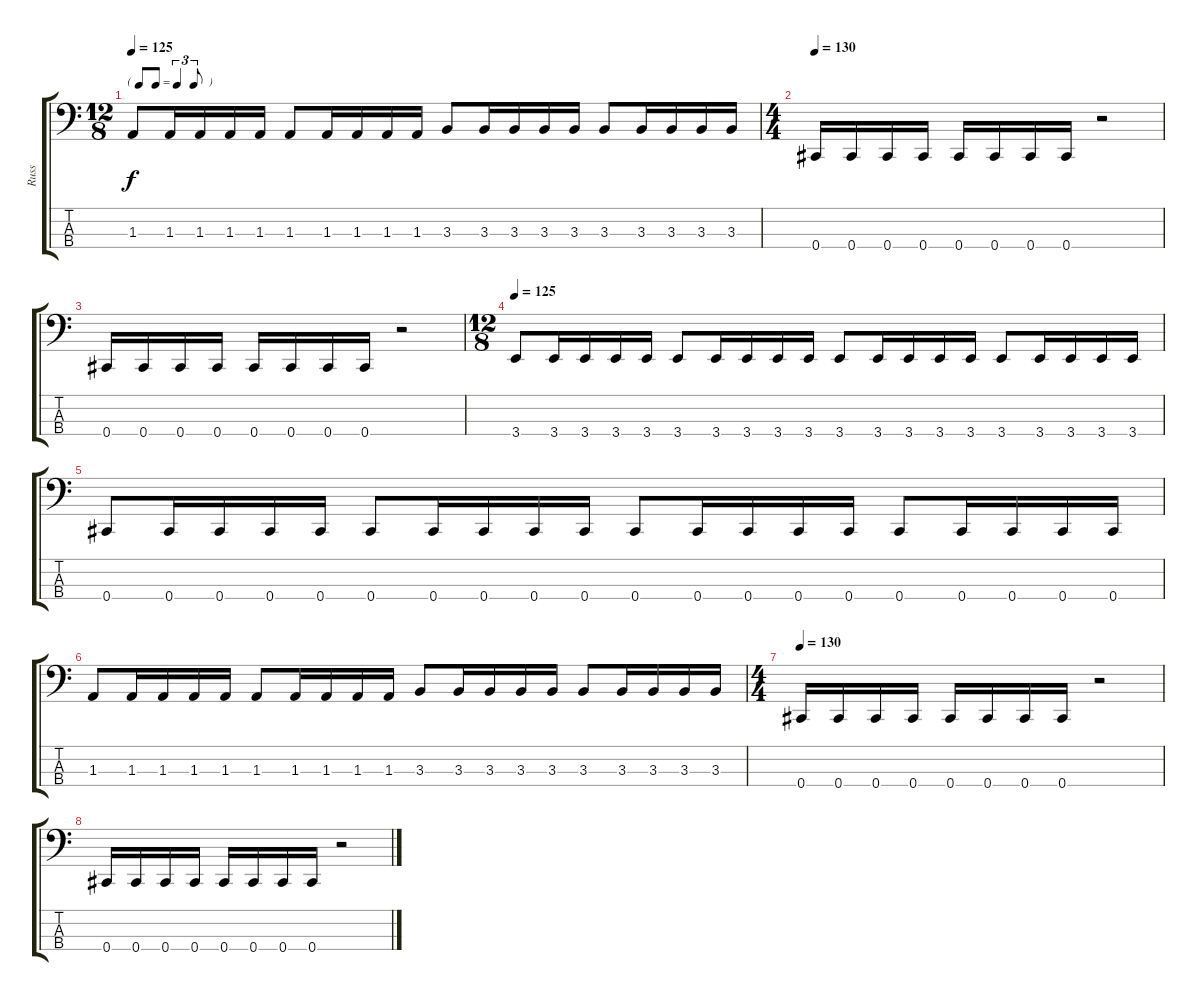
\track ("Russ" "Russ") {instrument electricbassfinger}
\staff {score tabs}
\tuning (Gb2 Db2 Ab1 Db1) {hide}
\ts (12 8)
\tf triplet8th
\tempo 125
\clef f4
\ks c
1.3.8{dy f} 1.3.16 1.3.16 1.3.16 1.3.16 1.3.8 1.3.16 1.3.16 1.3.16 1.3.16 3.3.8 3.3.16 3.3.16 3.3.16 3.3.16 3.3.8 3.3.16 3.3.16 3.3.16 3.3.16 |
\ts (4 4)
\tempo 130
0.4.16 0.4.16 0.4.16 0.4.16 0.4.16 0.4.16 0.4.16 0.4.16 r.2 |
0.4.16 0.4.16 0.4.16 0.4.16 0.4.16 0.4.16 0.4.16 0.4.16 r.2 |
\ts (12 8)
\tempo 125
3.4.8 3.4.16 3.4.16 3.4.16 3.4.16 3.4.8 3.4.16 3.4.16 3.4.16 3.4.16 3.4.8 3.4.16 3.4.16 3.4.16 3.4.16 3.4.8 3.4.16 3.4.16 3.4.16 3.4.16 |
0.4.8 0.4.16 0.4.16 0.4.16 0.4.16 0.4.8 0.4.16 0.4.16 0.4.16 0.4.16 0.4.8 0.4.16 0.4.16 0.4.16 0.4.16 0.4.8 0.4.16 0.4.16 0.4.16 0.4.16 |
1.3.8 1.3.16 1.3.16 1.3.16 1.3.16 1.3.8 1.3.16 1.3.16 1.3.16 1.3.16 3.3.8 3.3.16 3.3.16 3.3.16 3.3.16 3.3.8 3.3.16 3.3.16 3.3.16 3.3.16 |
\ts (4 4)
\tempo 130
0.4.16 0.4.16 0.4.16 0.4.16 0.4.16 0.4.16 0.4.16 0.4.16 r.2 |
0.4.16 0.4.16 0.4.16 0.4.16 0.4.16 0.4.16 0.4.16 0.4.16 r.2
